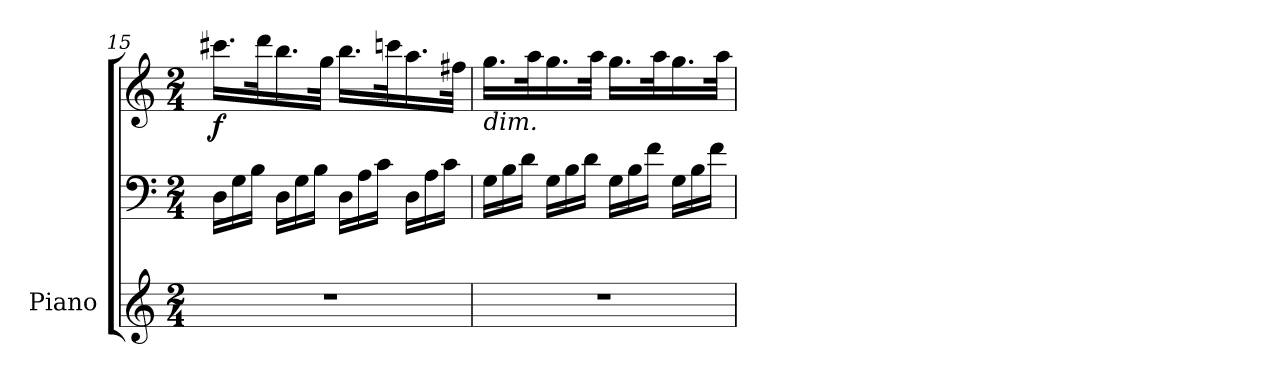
**kern	**kern	**kern	**dynam
*part1	*part1	*part1	*part1
*staff3	*staff2	*staff1	*staff1/2/3
*I"Piano	*	*	*
*I'Pno	*	*	*
*clefG2	*clefF4	*clefG2	*
*k[]	*k[]	*k[]	*
*M2/4	*M2/4	*M2/4	*
*	*Xtuplet	*	*
=15	=15	=15	=15
!	!	!	!LO:DY:b
2r	24D\LL	16.ccc#X\LL	f
.	24G\	.	.
.	24B\JJ	.	.
.	.	32ddd\K	.
.	24D\LL	16.bb\	.
.	24G\	.	.
.	24B\JJ	.	.
.	.	32gg\JJk	.
.	24D\LL	16.bb\LL	.
.	24A\	.	.
.	24c\JJ	.	.
.	.	32cccn\K	.
.	24D\LL	16.aa\	.
.	24A\	.	.
.	24c\JJ	.	.
.	.	32ff#X\JJk	.
=16	=16	=16	=16
!	!	!LO:TX:b:i:t=dim.	!
2r	24G\LL	16.gg\LL	.
.	24B\	.	.
.	24d\JJ	.	.
.	.	32aa\K	.
.	24G\LL	16.gg\	.
.	24B\	.	.
.	24d\JJ	.	.
.	.	32aa\JJk	.
.	24G\LL	16.gg\LL	.
.	24B\	.	.
.	24f\JJ	.	.
.	.	32aa\K	.
.	24G\LL	16.gg\	.
.	24B\	.	.
.	24f\JJ	.	.
.	.	32aa\JJk	.
=	=	=	=
*-	*-	*-	*-
